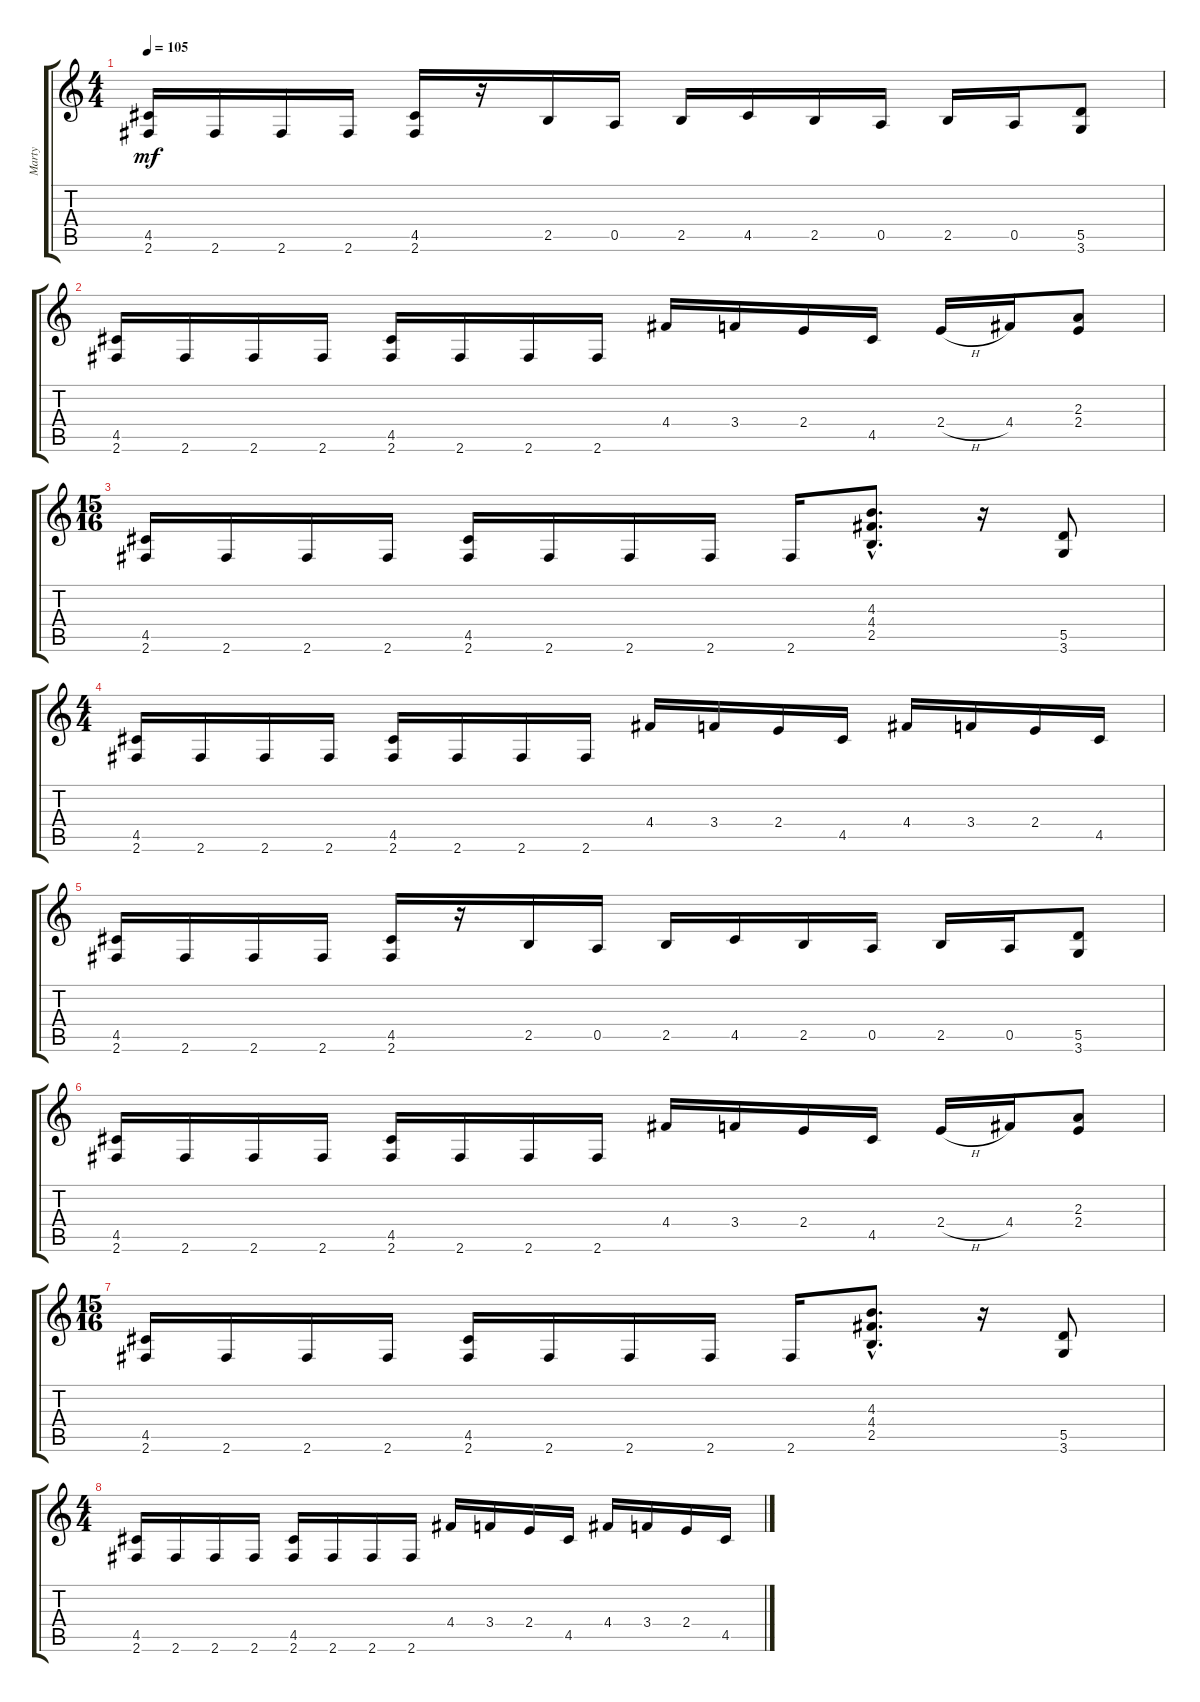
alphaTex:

\track ("Marty" "Marty") {instrument distortionguitar}
\staff {score tabs}
\tuning (E4 B3 G3 D3 A2 E2) {hide}
\ts (4 4)
\tempo 105
\clef g2
\ks c
(4.5 2.6).16{dy mf} 2.6.16 2.6.16 2.6.16 (4.5 2.6).16 r.16 2.5.16 0.5.16 2.5.16 4.5.16 2.5.16 0.5.16 2.5.16 0.5.16 (5.5 3.6).8 |
(4.5 2.6).16 2.6.16 2.6.16 2.6.16 (4.5 2.6).16 2.6.16 2.6.16 2.6.16 4.4.16 3.4.16 2.4.16 4.5.16 2.4{h}.16 4.4.16 (2.3 2.4).8 |
\ts (15 16)
(4.5 2.6).16 2.6.16 2.6.16 2.6.16 (4.5 2.6).16 2.6.16 2.6.16 2.6.16 2.6.16 (4.3{hac} 4.4{hac} 2.5{hac}).8{d} r.16 (5.5 3.6).8 |
\ts (4 4)
(4.5 2.6).16 2.6.16 2.6.16 2.6.16 (4.5 2.6).16 2.6.16 2.6.16 2.6.16 4.4.16 3.4.16 2.4.16 4.5.16 4.4.16 3.4.16 2.4.16 4.5.16 |
(4.5 2.6).16 2.6.16 2.6.16 2.6.16 (4.5 2.6).16 r.16 2.5.16 0.5.16 2.5.16 4.5.16 2.5.16 0.5.16 2.5.16 0.5.16 (5.5 3.6).8 |
(4.5 2.6).16 2.6.16 2.6.16 2.6.16 (4.5 2.6).16 2.6.16 2.6.16 2.6.16 4.4.16 3.4.16 2.4.16 4.5.16 2.4{h}.16 4.4.16 (2.3 2.4).8 |
\ts (15 16)
(4.5 2.6).16 2.6.16 2.6.16 2.6.16 (4.5 2.6).16 2.6.16 2.6.16 2.6.16 2.6.16 (4.3{hac} 4.4{hac} 2.5{hac}).8{d} r.16 (5.5 3.6).8 |
\ts (4 4)
(4.5 2.6).16 2.6.16 2.6.16 2.6.16 (4.5 2.6).16 2.6.16 2.6.16 2.6.16 4.4.16 3.4.16 2.4.16 4.5.16 4.4.16 3.4.16 2.4.16 4.5.16
